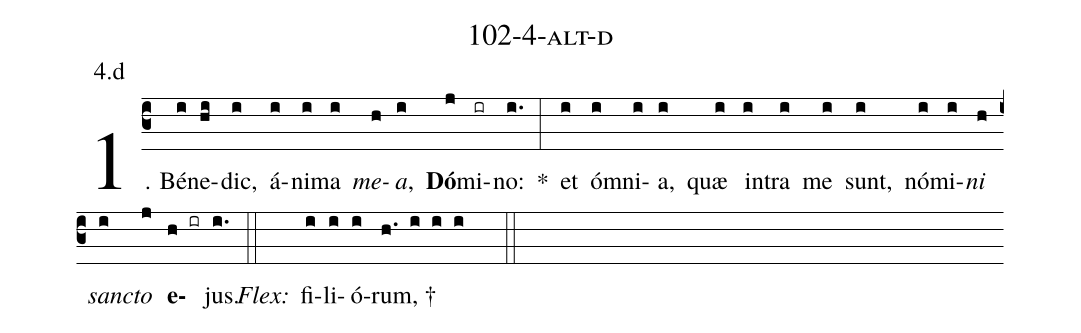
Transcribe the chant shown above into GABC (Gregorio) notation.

name: 102-4-alt-d;
annotation: 4.d;
%%
(c3)1. Bé(i)ne(hi)dic,(i) á(i)ni(i)ma(i) <i>me</i>(h)<i>a</i>,(i) <b>Dó</b>(j)mi(ir)no:(i.) *(:) et(i) óm(i)ni(i)a,(i) quæ(i) in(i)tra(i) me(i) sunt,(i) nó(i)mi(i)<i>ni</i>(h) <i>sanc</i>(i)<i>to</i>(j) <b>e</b>(h ir)jus.(i.) (::)
<i>Flex:</i>()  fi(i)li(i)ó(i)rum, †(h. i i i  ::)
